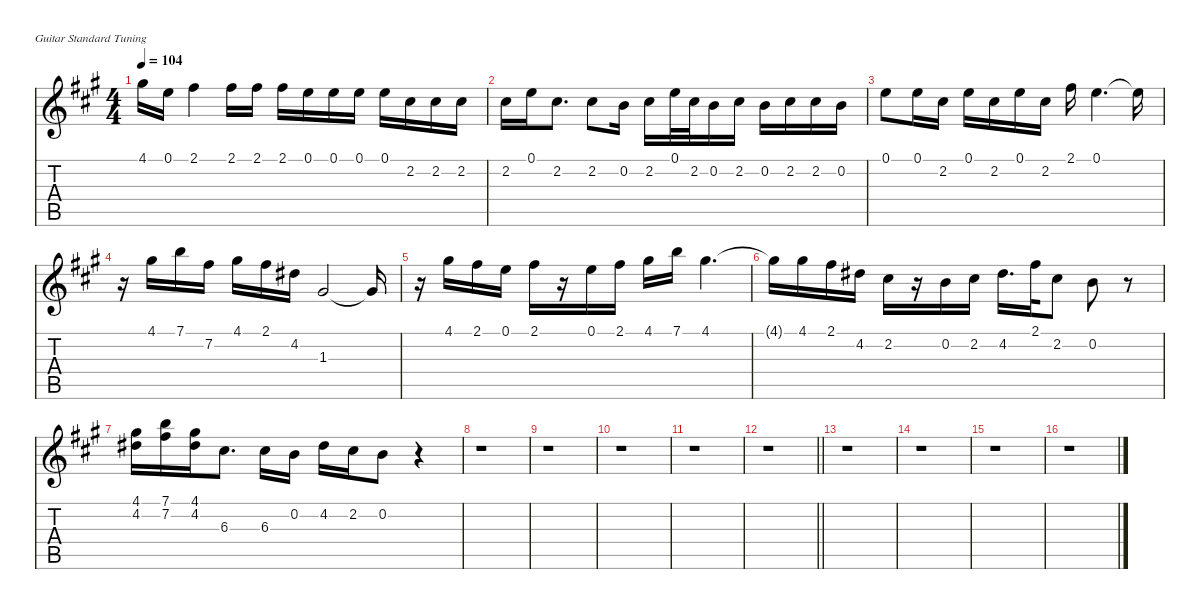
\defaultSystemsLayout 4
\hideDynamics
\bracketExtendMode nobrackets
\singleTrackTrackNamePolicy hidden
\multiTrackTrackNamePolicy hidden
\otherSystemsTrackNameOrientation horizontal
\track ("Guitar  " "dist.guit.") {instrument distortionguitar}
\staff {score tabs}
\tuning (E4 B3 G3 D3 A2 E2)
\ts (4 4)
\tempo 104
\clef g2
\ks a
4.1{acc #}.16{dy fff beam Down} 0.1{acc forcenatural}.16{beam Down} 2.1{acc #}.4{beam Down} 2.1{acc #}.16{beam Down} 2.1{acc #}.16{beam Down} 2.1{acc #}.16{beam Down} 0.1{acc forcenatural}.16{beam Down} 0.1{acc forcenatural}.16{beam Down} 0.1{acc forcenatural}.16{beam Down} 0.1{acc forcenatural}.16{beam Down} 2.2{acc #}.16{beam Down} 2.2{acc #}.16{beam Down} 2.2{acc #}.16{beam Down} |
2.2{acc #}.16{beam Down} 0.1{acc forcenatural}.16{beam Down} 2.2{acc #}.8{d beam Down} 2.2{acc #}.8{beam Down} 0.2{acc forcenatural}.16{beam Down} 2.2{acc #}.16{beam Down} 0.1{acc forcenatural}.32{beam Down} 2.2{acc #}.32{beam Down} 0.2{acc forcenatural}.16{beam Down} 2.2{acc #}.16{beam Down} 0.2{acc forcenatural}.16{beam Down} 2.2{acc #}.16{beam Down} 2.2{acc #}.16{beam Down} 0.2{acc forcenatural}.16{beam Down} |
0.1{acc forcenatural}.8{beam Down} 0.1{acc forcenatural}.16{beam Down} 2.2{acc #}.16{beam Down} 0.1{acc forcenatural}.16{beam Down} 2.2{acc #}.16{beam Down} 0.1{acc forcenatural}.16{beam Down} 2.2{acc #}.16{beam Down} 2.1{acc #}.16{beam Down} 0.1{acc forcenatural}.4{d beam Down} 0.1{t acc forcenatural}.16{dy f beam Down} |
r.16{beam Down} 4.1{acc #}.16{dy fff beam Down} 7.1{acc forcenatural}.16{beam Down} 7.2{acc #}.16{beam Down} 4.1{acc #}.16{beam Down} 2.1{acc #}.16{beam Down} 4.2{acc #}.16{beam Down} 1.3{acc #}.2{beam Up} 1.3{t acc #}.16{dy f beam Up} |
r.16{beam Down} 4.1{acc #}.16{dy fff beam Down} 2.1{acc #}.16{beam Down} 0.1{acc forcenatural}.16{beam Down} 2.1{acc #}.16{beam Down} r.16{beam Down} 0.1{acc forcenatural}.16{beam Down} 2.1{acc #}.16{beam Down} 4.1{acc #}.16{beam Down} 7.1{acc forcenatural}.16{beam Down} 4.1{acc #}.4{d beam Down} |
4.1{t acc #}.16{dy f beam Down} 4.1{acc #}.16{dy fff beam Down} 2.1{acc #}.16{beam Down} 4.2{acc #}.16{beam Down} 2.2{acc #}.16{beam Down} r.16{beam Down} 0.2{acc forcenatural}.16{beam Down} 2.2{acc #}.16{beam Down} 4.2{acc #}.16{d beam Down} 2.1{acc #}.32{beam Down} 2.2{acc #}.8{beam Down} 0.2{acc forcenatural}.8{beam Down} r.8{beam Down} |
(4.1{acc #} 4.2{acc #}).16{beam Down} (7.1{acc forcenatural} 7.2{acc #}).16{beam Down} (4.1{acc #} 4.2{acc #}).16{beam Down} 6.3{acc #}.8{d beam Down} 6.3{acc #}.16{beam Down} 0.2{acc forcenatural}.16{beam Down} 4.2{acc #}.16{beam Down} 2.2{acc #}.16{beam Down} 0.2{acc forcenatural}.8{beam Down} r.4{beam Down} |
r.1{beam Down} |
r.1{beam Down} |
r.1{beam Down} |
r.1{beam Down} |
\barLineRight lightlight
r.1{beam Down} |
r.1{beam Down} |
r.1{beam Down} |
r.1{beam Down} |
r.1{beam Down}
